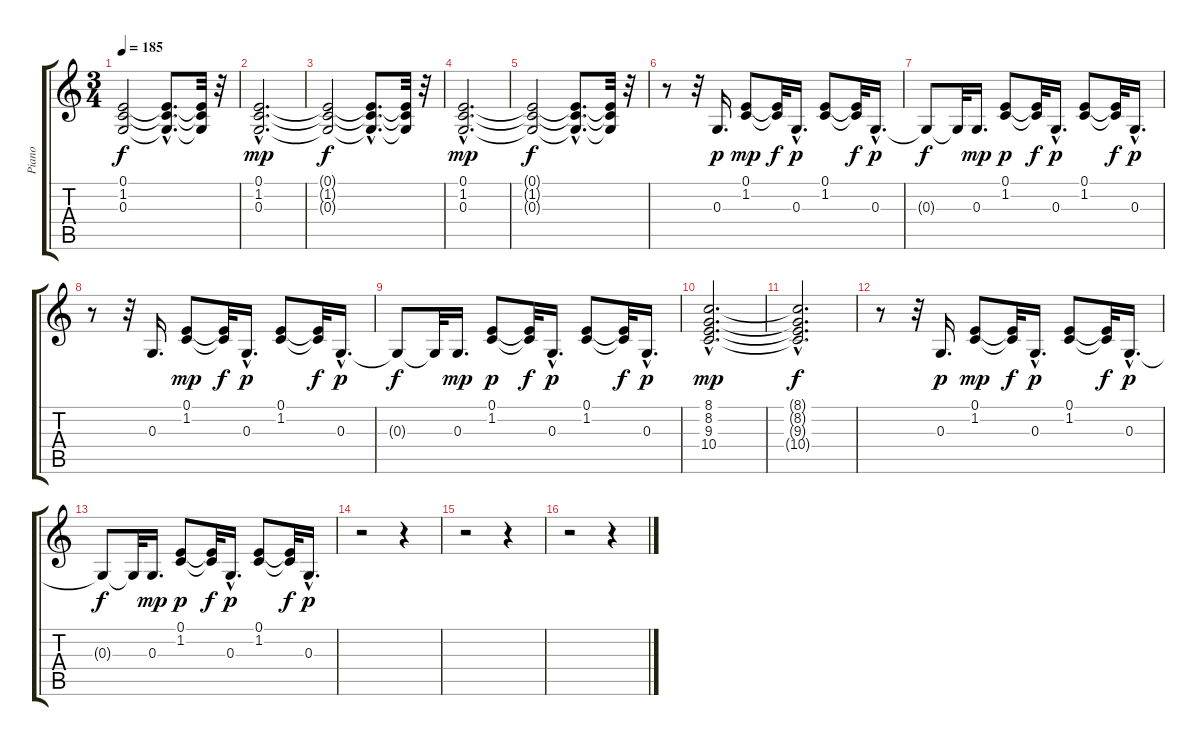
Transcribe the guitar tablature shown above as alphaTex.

\track ("Piano " "Piano ") {instrument electricpiano1}
\staff {score tabs}
\tuning (E4 B3 G3 D3 A2 E2) {hide}
\ts (3 4)
\tempo 185
\clef g2
\ks c
(0.1{t} 1.2{t} 0.3{t}).2{dy f} (0.1{hac t} 1.2{hac t} 0.3{hac t}).8{d} (0.1{t} 1.2{t} 0.3{t}).32 r.32 |
(0.1{hac} 1.2{hac} 0.3{hac}).2{d dy mp} |
(0.1{t} 1.2{t} 0.3{t}).2{dy f} (0.1{hac t} 1.2{hac t} 0.3{hac t}).8{d} (0.1{t} 1.2{t} 0.3{t}).32 r.32 |
(0.1{hac} 1.2{hac} 0.3{hac}).2{d dy mp} |
(0.1{t} 1.2{t} 0.3{t}).2{dy f} (0.1{hac t} 1.2{hac t} 0.3{hac t}).8{d} (0.1{t} 1.2{t} 0.3{t}).32 r.32 |
r.8 r.32 0.3.16{d dy p} (0.1 1.2).8{dy mp} (0.1{t} 1.2{t}).32{dy f} 0.3{hac}.16{d dy p} (0.1 1.2).8 (0.1{t} 1.2{t}).32{dy f} 0.3{hac}.16{d dy p} |
0.3{t}.8{dy f} 0.3{t}.32 0.3.16{d dy mp} (0.1 1.2).8{dy p} (0.1{t} 1.2{t}).32{dy f} 0.3{hac}.16{d dy p} (0.1 1.2).8 (0.1{t} 1.2{t}).32{dy f} 0.3{hac}.16{d dy p} |
r.8 r.32 0.3.16{d} (0.1 1.2).8{dy mp} (0.1{t} 1.2{t}).32{dy f} 0.3{hac}.16{d dy p} (0.1 1.2).8 (0.1{t} 1.2{t}).32{dy f} 0.3{hac}.16{d dy p} |
0.3{t}.8{dy f} 0.3{t}.32 0.3.16{d dy mp} (0.1 1.2).8{dy p} (0.1{t} 1.2{t}).32{dy f} 0.3{hac}.16{d dy p} (0.1 1.2).8 (0.1{t} 1.2{t}).32{dy f} 0.3{hac}.16{d dy p} |
(8.1{hac} 8.2{hac} 9.3{hac} 10.4{hac}).2{d dy mp} |
(8.1{hac t} 8.2{hac t} 9.3{hac t} 10.4{hac t}).2{d dy f} |
r.8 r.32 0.3.16{d dy p} (0.1 1.2).8{dy mp} (0.1{t} 1.2{t}).32{dy f} 0.3{hac}.16{d dy p} (0.1 1.2).8 (0.1{t} 1.2{t}).32{dy f} 0.3{hac}.16{d dy p} |
0.3{t}.8{dy f} 0.3{t}.32 0.3.16{d dy mp} (0.1 1.2).8{dy p} (0.1{t} 1.2{t}).32{dy f} 0.3{hac}.16{d dy p} (0.1 1.2).8 (0.1{t} 1.2{t}).32{dy f} 0.3{hac}.16{d dy p} |
r.2 r.4 |
r.2 r.4 |
r.2 r.4
